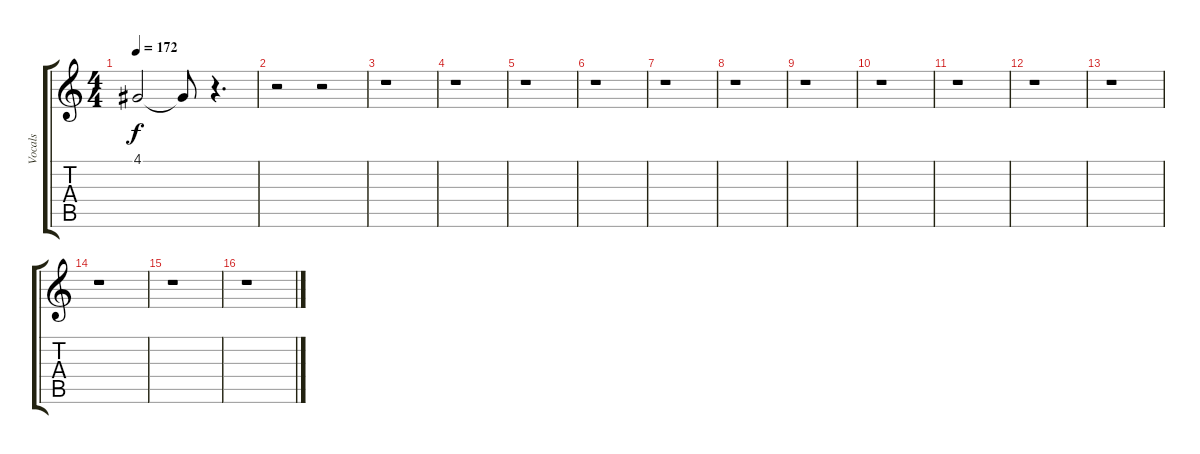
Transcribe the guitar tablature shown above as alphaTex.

\track ("Vocals" "Vocals") {instrument englishhorn}
\staff {score tabs}
\tuning (E4 B3 G3 D3 A2 E2) {hide}
\ts (4 4)
\tempo 172
\clef g2
\ks c
4.1{t}.2{dy f} 4.1{t}.8 r.4{d} |
r.2 r.2 |
r.1 |
r.1 |
r.1 |
r.1 |
r.1 |
r.1 |
r.1 |
r.1 |
r.1 |
r.1 |
r.1 |
r.1 |
r.1 |
r.1
